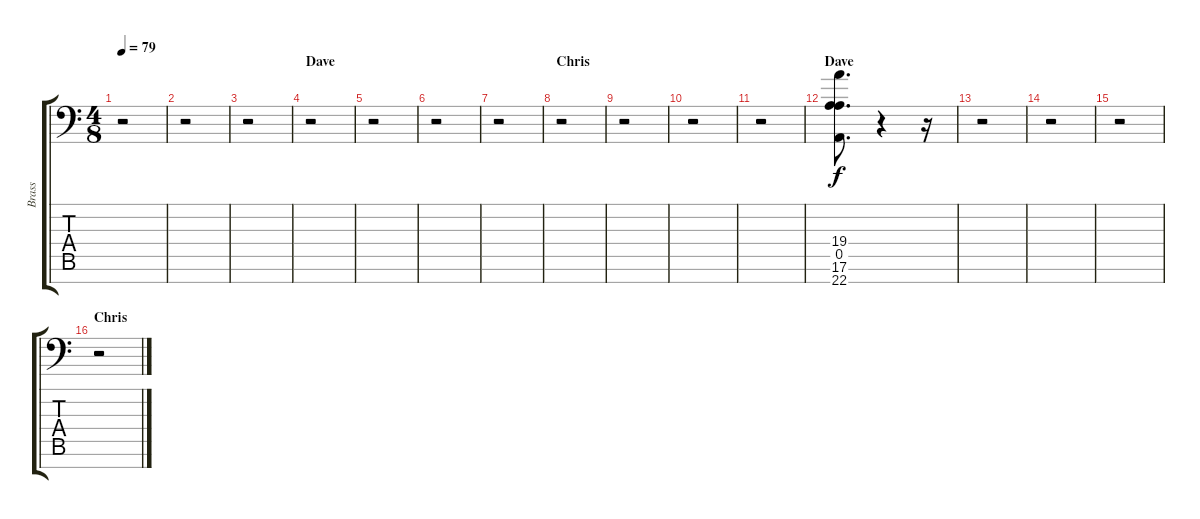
\track ("Brass" "Brass") {instrument brasssection}
\staff {score tabs}
\tuning (B6 B3 G3 D3 A2 E2 B-1) {hide}
\ts (4 8)
\tempo 79
\clef f4
\ks c
r.2{dy f} |
r.2 |
r.2 |
\section ("" "Dave")
r.2 |
r.2 |
r.2 |
r.2 |
\section ("" "Chris")
r.2 |
r.2 |
r.2 |
r.2 |
\section ("" "Dave")
(19.4 0.5 17.6 22.7).8{d} r.4 r.16 |
r.2 |
r.2 |
r.2 |
\section ("" "Chris")
r.2
